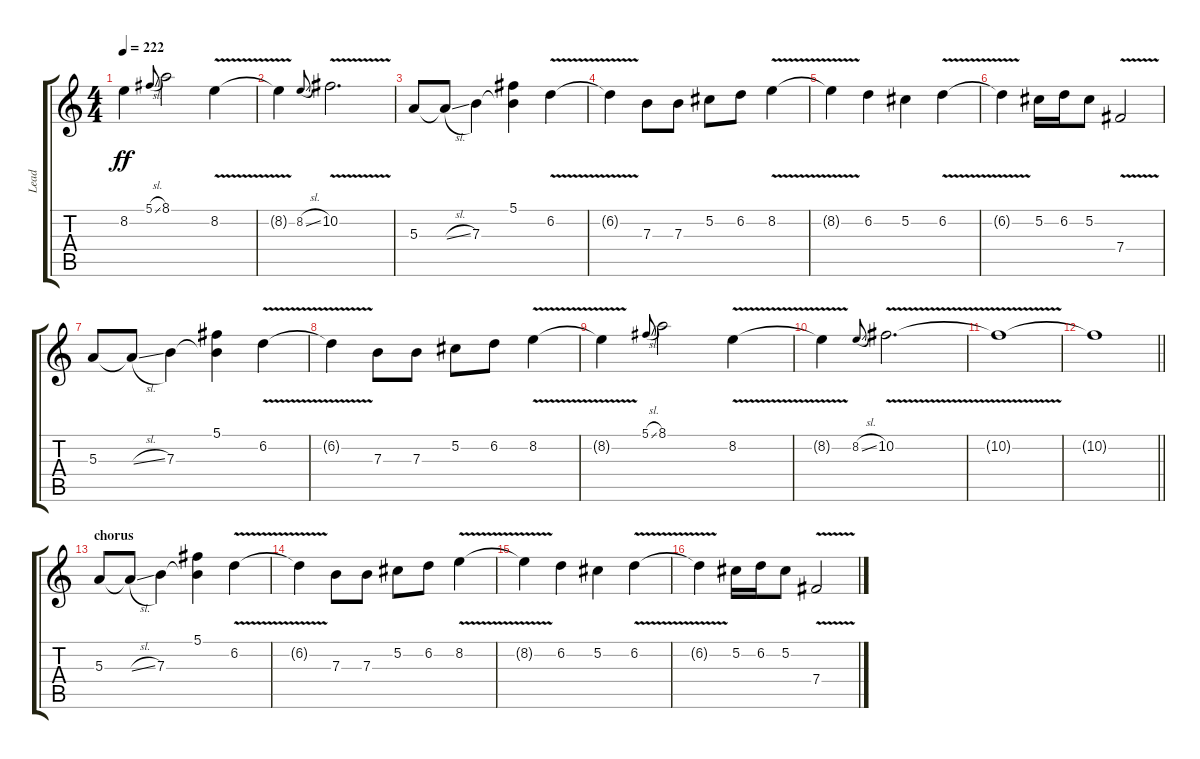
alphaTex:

\track ("Lead" "Lead") {instrument distortionguitar}
\staff {score tabs}
\tuning (Db4 Ab3 E3 B2 Gb2 B1) {hide}
\ts (4 4)
\tempo 222
\clef g2
\ks c
8.2{t}.4{dy ff} 5.1{sl}.8{gr onbeat} 8.1.2 8.2{v}.4 |
8.2{t}.4 8.2{sl}.8{gr onbeat} 10.2{v}.2{d} |
5.3.8 5.3{sl t}.8 7.3.4 (5.1 7.3{t}).4 6.2{v}.4 |
6.2{t}.4 7.3.8 7.3.8 5.2.8 6.2.8 8.2{v}.4 |
8.2{t}.4 6.2.4 5.2.4 6.2{v}.4 |
6.2{t}.4 5.2.16 6.2.16 5.2.8 7.4{v}.2 |
5.3.8 5.3{sl t}.8 7.3.4 (5.1 7.3{t}).4 6.2{v}.4 |
6.2{t}.4 7.3.8 7.3.8 5.2.8 6.2.8 8.2{v}.4 |
8.2{t}.4 5.1{sl}.8{gr onbeat} 8.1.2 8.2{v}.4 |
8.2{t}.4 8.2{sl}.8{gr onbeat} 10.2{v}.2{d} |
10.2{t}.1 |
\barLineRight lightlight
10.2{t}.1 |
\section ("" "chorus")
5.3.8{volume 16 instrument distortionguitar} 5.3{sl t}.8 7.3.4 (5.1 7.3{t}).4 6.2{v}.4 |
6.2{t}.4 7.3.8 7.3.8 5.2.8 6.2.8 8.2{v}.4 |
8.2{t}.4 6.2.4 5.2.4 6.2{v}.4 |
6.2{t}.4 5.2.16 6.2.16 5.2.8 7.4{v}.2
